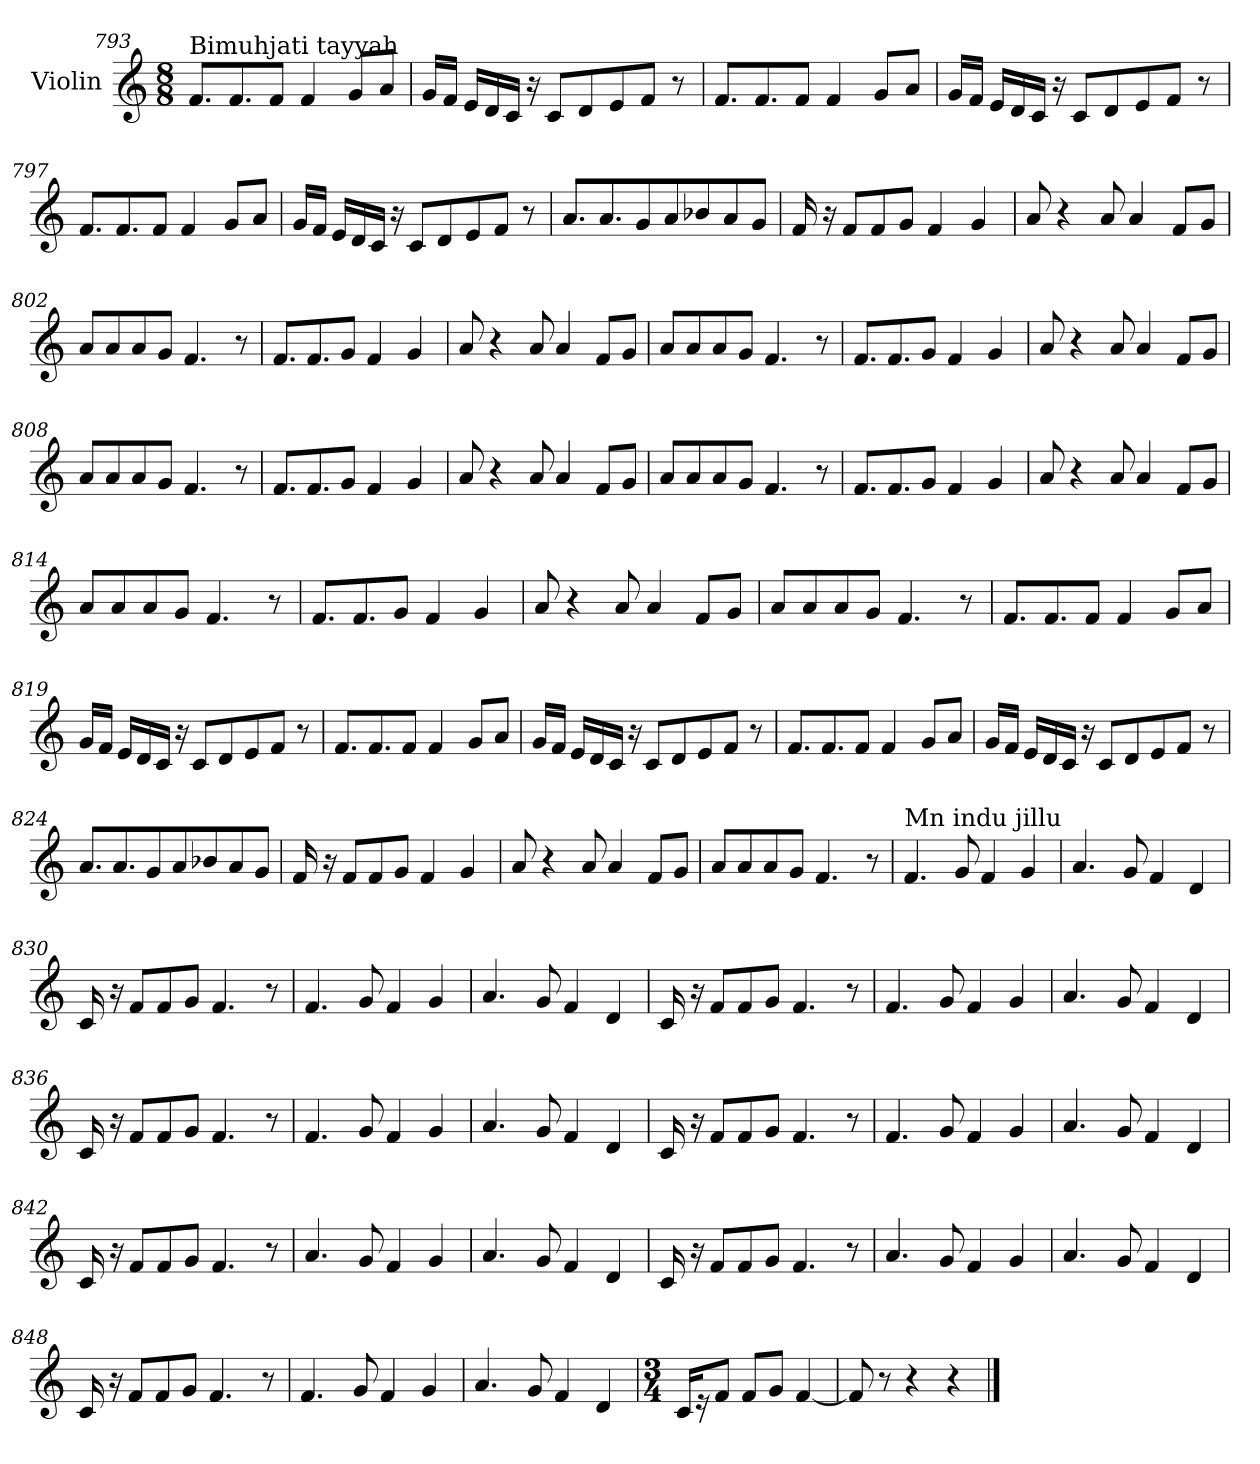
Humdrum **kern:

**kern
*part1
*staff1
*I"Violin
!!LO:LB:g=z
*clefG2
*k[]
*C:
*M8/8
=793
!LO:TX:a:t=Bimuhjati tayyah
8.f/L
8.f/
8f/J
4f/
8g/L
8a/J
=794
16g/LL
16f/JJ
16e/LL
16d/
16c/JJ
16r
8c/L
8d/
8e/
8f/J
8r
=795
8.f/L
8.f/
8f/J
4f/
8g/L
8a/J
=796
16g/LL
16f/JJ
16e/LL
16d/
16c/JJ
16r
8c/L
8d/
8e/
8f/J
8r
!!LO:PB:g=z
=797
8.f/L
8.f/
8f/J
4f/
8g/L
8a/J
=798
16g/LL
16f/JJ
16e/LL
16d/
16c/JJ
16r
8c/L
8d/
8e/
8f/J
8r
=799
8.a/L
8.a/
8g/
8a/
8b-X/
8a/
8g/J
=800
16f/
16r
8f/L
8f/
8g/J
4f/
4g/
!!LO:LB:g=z
=801
8a/
4r
8a/
4a/
8f/L
8g/J
=802
8a/L
8a/
8a/
8g/J
4.f/
8r
=803
8.f/L
8.f/
8g/J
4f/
4g/
=804
8a/
4r
8a/
4a/
8f/L
8g/J
=805
8a/L
8a/
8a/
8g/J
4.f/
8r
!!LO:LB:g=z
=806
8.f/L
8.f/
8g/J
4f/
4g/
=807
8a/
4r
8a/
4a/
8f/L
8g/J
=808
8a/L
8a/
8a/
8g/J
4.f/
8r
=809
8.f/L
8.f/
8g/J
4f/
4g/
=810
8a/
4r
8a/
4a/
8f/L
8g/J
!!LO:LB:g=z
=811
8a/L
8a/
8a/
8g/J
4.f/
8r
=812
8.f/L
8.f/
8g/J
4f/
4g/
=813
8a/
4r
8a/
4a/
8f/L
8g/J
=814
8a/L
8a/
8a/
8g/J
4.f/
8r
=815
8.f/L
8.f/
8g/J
4f/
4g/
!!LO:LB:g=z
=816
8a/
4r
8a/
4a/
8f/L
8g/J
=817
8a/L
8a/
8a/
8g/J
4.f/
8r
=818
8.f/L
8.f/
8f/J
4f/
8g/L
8a/J
=819
16g/LL
16f/JJ
16e/LL
16d/
16c/JJ
16r
8c/L
8d/
8e/
8f/J
8r
!!LO:LB:g=z
=820
8.f/L
8.f/
8f/J
4f/
8g/L
8a/J
=821
16g/LL
16f/JJ
16e/LL
16d/
16c/JJ
16r
8c/L
8d/
8e/
8f/J
8r
=822
8.f/L
8.f/
8f/J
4f/
8g/L
8a/J
=823
16g/LL
16f/JJ
16e/LL
16d/
16c/JJ
16r
8c/L
8d/
8e/
8f/J
8r
!!LO:LB:g=z
=824
8.a/L
8.a/
8g/
8a/
8b-X/
8a/
8g/J
=825
16f/
16r
8f/L
8f/
8g/J
4f/
4g/
=826
8a/
4r
8a/
4a/
8f/L
8g/J
=827
8a/L
8a/
8a/
8g/J
4.f/
8r
!!LO:LB:g=z
=828
*MM80
!LO:TX:a:t=Mn indu jillu
4.f/
8g/
4f/
4g/
=829
4.a/
8g/
4f/
4d/
=830
16c/
16r
8f/L
8f/
8g/J
4.f/
8r
=831
4.f/
8g/
4f/
4g/
=832
4.a/
8g/
4f/
4d/
!!LO:PB:g=z
=833
16c/
16r
8f/L
8f/
8g/J
4.f/
8r
=834
4.f/
8g/
4f/
4g/
=835
4.a/
8g/
4f/
4d/
=836
16c/
16r
8f/L
8f/
8g/J
4.f/
8r
=837
4.f/
8g/
4f/
4g/
!!LO:LB:g=z
=838
4.a/
8g/
4f/
4d/
=839
16c/
16r
8f/L
8f/
8g/J
4.f/
8r
=840
4.f/
8g/
4f/
4g/
=841
4.a/
8g/
4f/
4d/
=842
16c/
16r
8f/L
8f/
8g/J
4.f/
8r
!!LO:LB:g=z
=843
4.a/
8g/
4f/
4g/
=844
4.a/
8g/
4f/
4d/
=845
16c/
16r
8f/L
8f/
8g/J
4.f/
8r
=846
4.a/
8g/
4f/
4g/
=847
4.a/
8g/
4f/
4d/
!!LO:LB:g=z
=848
16c/
16r
8f/L
8f/
8g/J
4.f/
8r
=849
4.f/
8g/
4f/
4g/
=850
4.a/
8g/
4f/
4d/
=851
*M3/4
16c/KL
16r
8f/J
8f/L
8g/J
[4f/
=852
8f/]
8r
4r
4r
==
*-
